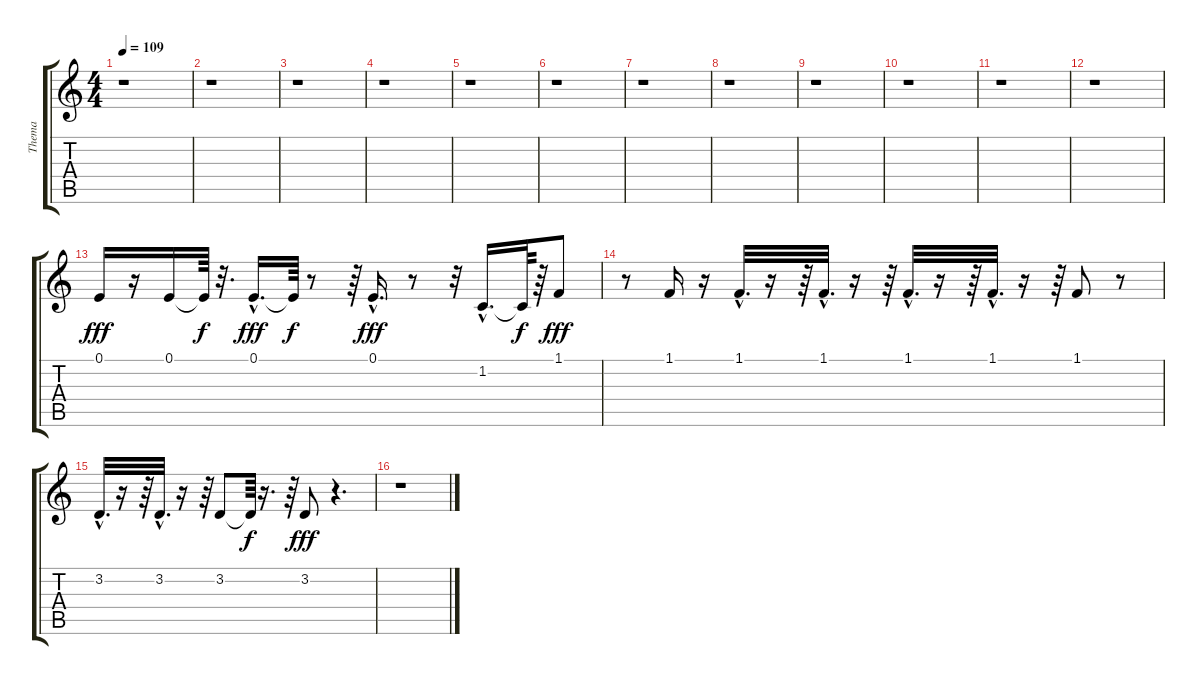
\track ("Thema" "Thema") {instrument lead2sawtooth}
\staff {score tabs}
\tuning (E4 B3 G3 D3 A2 E2) {hide}
\ts (4 4)
\tempo 109
\clef g2
\ks c
r.1{dy fff instrument lead2sawtooth} |
r.1 |
r.1 |
r.1 |
r.1 |
r.1 |
r.1 |
r.1 |
r.1 |
r.1 |
r.1 |
r.1 |
0.1.16 r.16 0.1.16 0.1{t}.64{dy f} r.32{d} 0.1{hac}.16{d dy fff} 0.1{t}.64{dy f} r.8 r.64 0.1{hac}.16{d dy fff} r.8 r.32 1.2{hac}.16{d} 1.2{t}.64{dy f} r.64 1.1.8{dy fff} |
r.8 1.1.16 r.16 1.1{hac}.32{d} r.16 r.64 1.1{hac}.32{d} r.16 r.64 1.1{hac}.32{d} r.16 r.64 1.1{hac}.32{d} r.16 r.64 1.1.8 r.8 |
3.2{hac}.32{d} r.16 r.64 3.2{hac}.32{d} r.16 r.64 3.2.8 3.2{t}.64{dy f} r.16{d} r.64 3.2.8{dy fff} r.4{d} |
r.1
